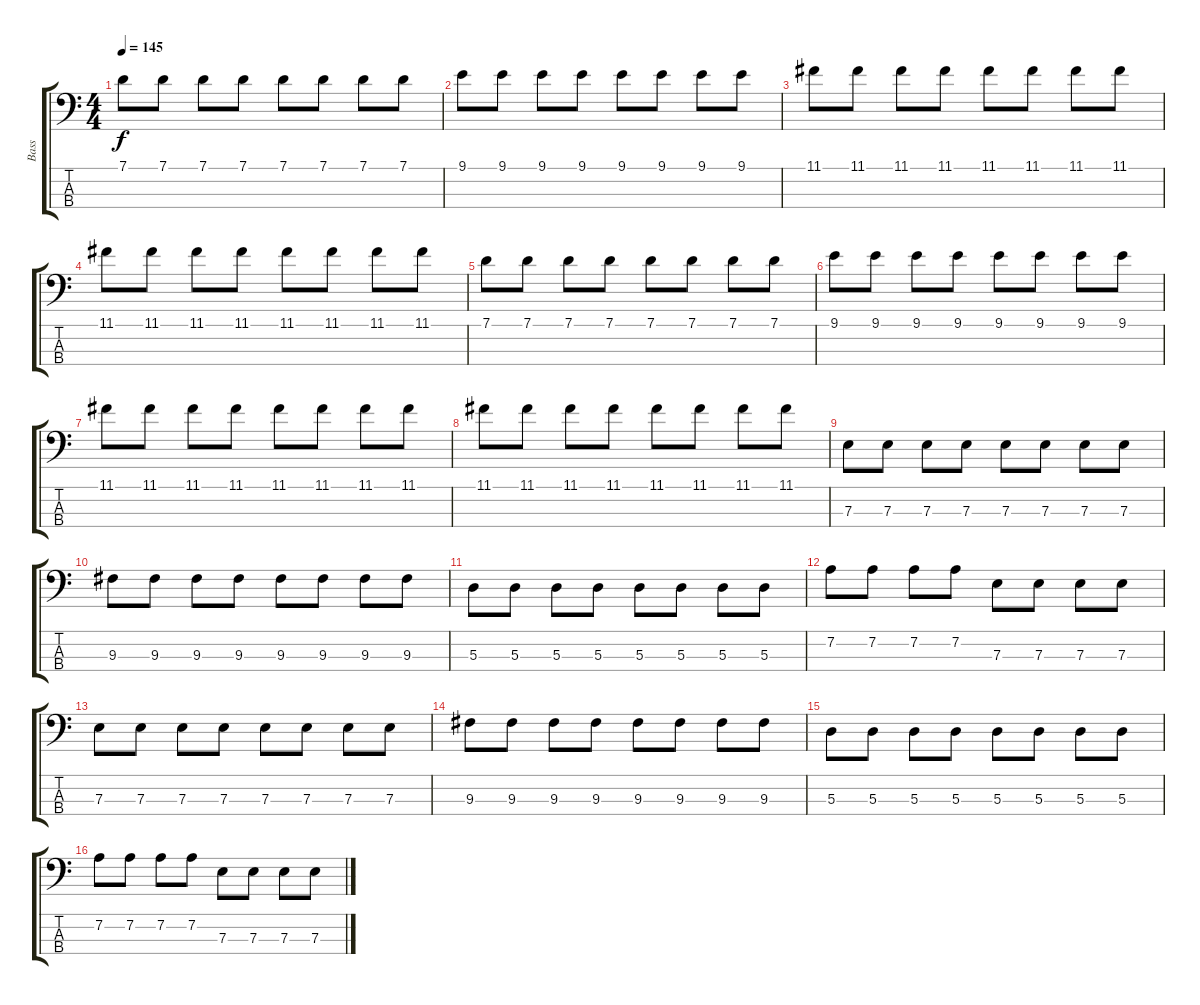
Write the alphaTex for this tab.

\track ("Bass" "Bass") {instrument electricbasspick bank 255}
\staff {score tabs}
\tuning (G2 D2 A1 E1) {hide}
\ts (4 4)
\tempo 145
\clef f4
\ks c
7.1.8{dy f} 7.1.8 7.1.8 7.1.8 7.1.8 7.1.8 7.1.8 7.1.8 |
9.1.8 9.1.8 9.1.8 9.1.8 9.1.8 9.1.8 9.1.8 9.1.8 |
11.1.8 11.1.8 11.1.8 11.1.8 11.1.8 11.1.8 11.1.8 11.1.8 |
11.1.8 11.1.8 11.1.8 11.1.8 11.1.8 11.1.8 11.1.8 11.1.8 |
7.1.8 7.1.8 7.1.8 7.1.8 7.1.8 7.1.8 7.1.8 7.1.8 |
9.1.8 9.1.8 9.1.8 9.1.8 9.1.8 9.1.8 9.1.8 9.1.8 |
11.1.8 11.1.8 11.1.8 11.1.8 11.1.8 11.1.8 11.1.8 11.1.8 |
11.1.8 11.1.8 11.1.8 11.1.8 11.1.8 11.1.8 11.1.8 11.1.8 |
7.3.8 7.3.8 7.3.8 7.3.8 7.3.8 7.3.8 7.3.8 7.3.8 |
9.3.8 9.3.8 9.3.8 9.3.8 9.3.8 9.3.8 9.3.8 9.3.8 |
5.3.8 5.3.8 5.3.8 5.3.8 5.3.8 5.3.8 5.3.8 5.3.8 |
7.2.8 7.2.8 7.2.8 7.2.8 7.3.8 7.3.8 7.3.8 7.3.8 |
7.3.8 7.3.8 7.3.8 7.3.8 7.3.8 7.3.8 7.3.8 7.3.8 |
9.3.8 9.3.8 9.3.8 9.3.8 9.3.8 9.3.8 9.3.8 9.3.8 |
5.3.8 5.3.8 5.3.8 5.3.8 5.3.8 5.3.8 5.3.8 5.3.8 |
7.2.8 7.2.8 7.2.8 7.2.8 7.3.8 7.3.8 7.3.8 7.3.8
